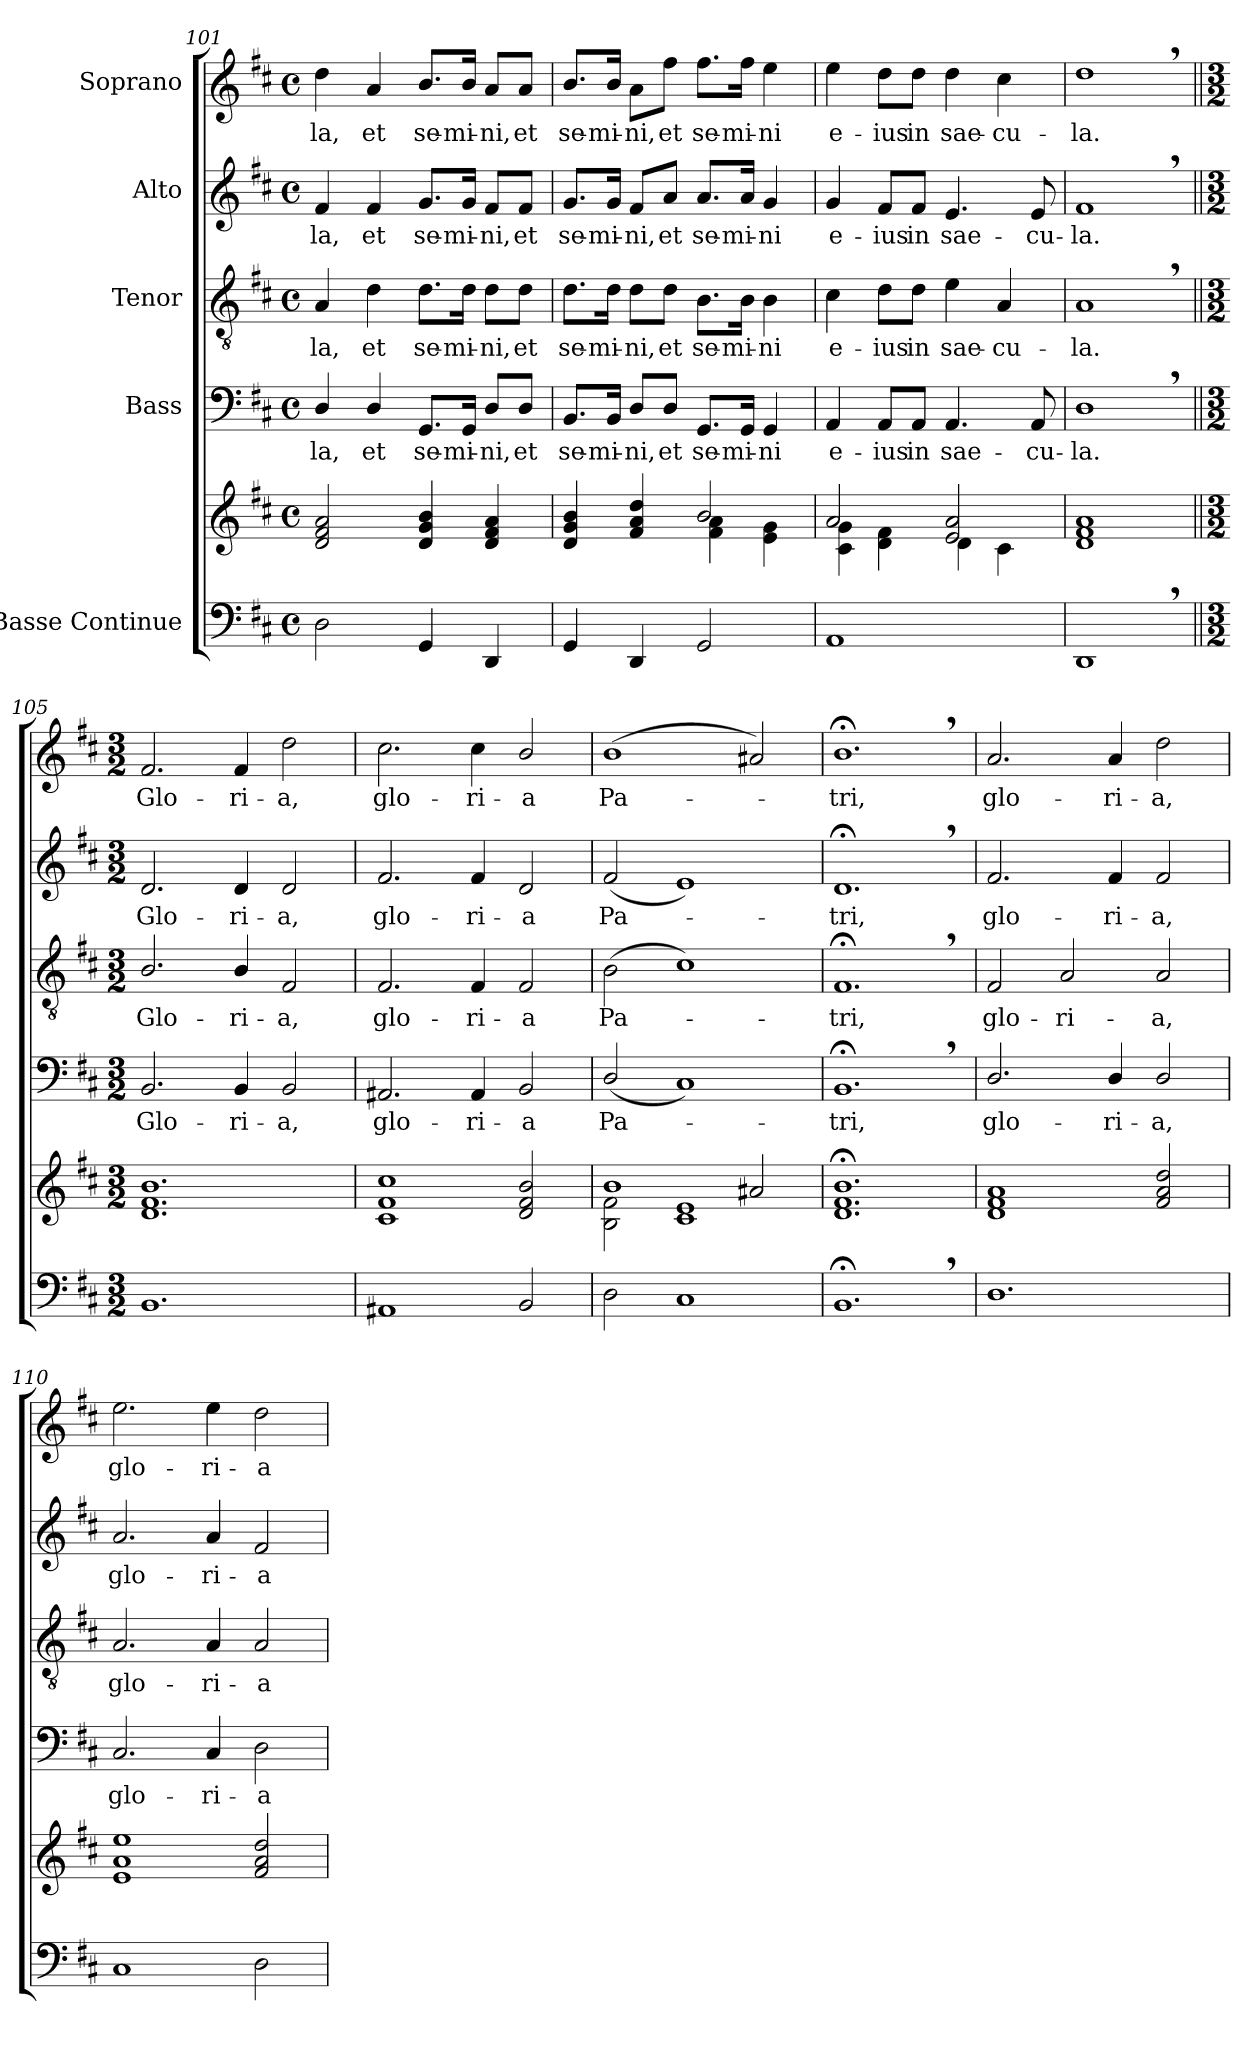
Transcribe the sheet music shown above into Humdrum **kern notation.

**kern	**kern	**kern	**text	**kern	**text	**kern	**text	**kern	**text
*part5	*part5	*part4	*part4	*part3	*part3	*part2	*part2	*part1	*part1
*staff6	*staff5	*staff4	*staff4	*staff3	*staff3	*staff2	*staff2	*staff1	*staff1
*I"Basse Continue	*	*I"Bass	*	*I"Tenor	*	*I"Alto	*	*I"Soprano	*
!!LO:LB:g=z
*clefF4	*clefG2	*clefF4	*	*clefGv2	*	*clefG2	*	*clefG2	*
*k[f#c#]	*k[f#c#]	*k[f#c#]	*	*k[f#c#]	*	*k[f#c#]	*	*k[f#c#]	*
*M4/4	*M4/4	*M4/4	*	*M4/4	*	*M4/4	*	*M4/4	*
*met(c)	*met(c)	*met(c)	*	*met(c)	*	*met(c)	*	*met(c)	*
=101	=101	=101	=101	=101	=101	=101	=101	=101	=101
2D\	2d/ 2f#/ 2a/	4D!/	la,	4A!/	la,	4f#!/	la,	4dd!\	la,
.	.	4D!/	et	4d!\	et	4f#!/	et	4a!/	et
4GG/	4d/ 4g/ 4b/	8.GG!/L	se-	8.d!\L	se-	8.g!/L	se-	8.b!/L	se-
.	.	16GG!/Jk	mi-	16d!\Jk	mi-	16g!/Jk	mi-	16b!/Jk	mi-
4DD/	4d/ 4f#/ 4a/	8D!/L	ni,	8d!\L	ni,	8f#!/L	ni,	8a!/L	ni,
.	.	8D!/J	et	8d!\J	et	8f#!/J	et	8a!/J	et
=102	=102	=102	=102	=102	=102	=102	=102	=102	=102
*	*^	*	*	*	*	*	*	*	*
4GG/	4d/ 4g/ 4b/	2ryy	8.BB!/L	se-	8.d!\L	se-	8.g!/L	se-	8.b!/L	se-
.	.	.	16BB!/Jk	mi-	16d!\Jk	mi-	16g!/Jk	mi-	16b!/Jk	mi-
4DD/	4f#/ 4a/ 4dd/	.	8D!/L	ni,	8d!\L	ni,	8f#!/L	ni,	8a!\L	ni,
.	.	.	8D!/J	et	8d!\J	et	8a!/J	et	8ff#!\J	et
2GG/	2b/	4f#\ 4a\	8.GG!/L	se-	8.B!\L	se-	8.a!/L	se-	8.ff#!\L	se-
.	.	.	16GG!/Jk	mi-	16B!\Jk	mi-	16a!/Jk	mi-	16ff#!\Jk	mi-
.	.	4e\ 4g\	4GG!/	ni	4B!\	ni	4g!/	ni	4ee!\	ni
=103	=103	=103	=103	=103	=103	=103	=103	=103	=103	=103
1AA	2a/	4c#\ 4g\	4AA!/	e-	4c#!\	e-	4g!/	e-	4ee!\	e-
.	.	4d\ 4f#\	8AA!/L	ius	8d!\L	ius	8f#!/L	ius	8dd!\L	ius
.	.	.	8AA!/J	in	8d!\J	in	8f#!/J	in	8dd!\J	in
.	2e/ 2a/	4d\	4.AA!/	sae-	4e!\	sae-	4.e!/	sae-	4dd!\	sae-
.	.	4c#\	.	.	4A!/	cu-	.	.	4cc#!\	cu-
.	.	.	8AA!/	cu-	.	.	8e!/	cu-	.	.
*	*v	*v	*	*	*	*	*	*	*	*
=104	=104	=104	=104	=104	=104	=104	=104	=104	=104
1DD,	1d 1f# 1a	1D,!	la.	1A,!	la.	1f#,!	la.	1dd,!	la.
!!LO:PB:g=z
=105||	=105||	=105||	=105||	=105||	=105||	=105||	=105||	=105||	=105||
*M3/2	*M3/2	*M3/2	*	*M3/2	*	*M3/2	*	*M3/2	*
*	*	*	*	*	*	*	*	*MM120	*
1.BB	1.d 1.f# 1.b	2.BB!/	Glo-	2.B!/	Glo-	2.d!/	Glo-	2.f#!/	Glo-
.	.	4BB!/	ri-	4B!/	ri-	4d!/	ri-	4f#!/	ri-
.	.	2BB!/	a,	2F#!/	a,	2d!/	a,	2dd!\	a,
=106	=106	=106	=106	=106	=106	=106	=106	=106	=106
1AA#X	1c# 1f# 1cc#	2.AA#X!/	glo-	2.F#!/	glo-	2.f#!/	glo-	2.cc#!\	glo-
.	.	4AA#!/	ri-	4F#!/	ri-	4f#!/	ri-	4cc#!\	ri-
2BB/	2d/ 2f#/ 2b/	2BB!/	a	2F#!/	a	2d!/	a	2b!/	a
=107	=107	=107	=107	=107	=107	=107	=107	=107	=107
*	*^	*	*	*	*	*	*	*	*
2D\	1b	2B\ 2f#\	(2D!/	Pa-	(2B!\	Pa-	(2f#!/	Pa-	(1b!	Pa-
1C#	.	1c# 1e	1C#!)	.	1c#!)	.	1e!)	.	.	.
.	2a#X/	.	.	.	.	.	.	.	2a#X!/)	.
*	*v	*v	*	*	*	*	*	*	*	*
=108	=108	=108	=108	=108	=108	=108	=108	=108	=108
1.BB;<,	1.d;< 1.f#;< 1.b;<	1.BB;<,!	-tri,	1.F#;<,!	-tri,	1.d;<,!	-tri,	1.b;<,!	-tri,
=109	=109	=109	=109	=109	=109	=109	=109	=109	=109
1.D	1d 1f# 1a	2.D!/	glo-	2F#!/	glo-	2.f#!/	glo-	2.a!/	glo-
.	.	.	.	2A!/	ri-	.	.	.	.
.	.	4D!/	ri-	.	.	4f#!/	ri-	4a!/	ri-
.	2f#/ 2a/ 2dd/	2D!/	a,	2A!/	a,	2f#!/	a,	2dd!\	a,
=110	=110	=110	=110	=110	=110	=110	=110	=110	=110
1C#	1e 1a 1ee	2.C#!/	glo-	2.A!/	glo-	2.a!/	glo-	2.ee!\	glo-
.	.	4C#!/	ri-	4A!/	ri-	4a!/	ri-	4ee!\	ri-
2D\	2f#/ 2a/ 2dd/	2D!\	a	2A!/	a	2f#!/	a	2dd!\	a
=	=	=	=	=	=	=	=	=	=
*-	*-	*-	*-	*-	*-	*-	*-	*-	*-
